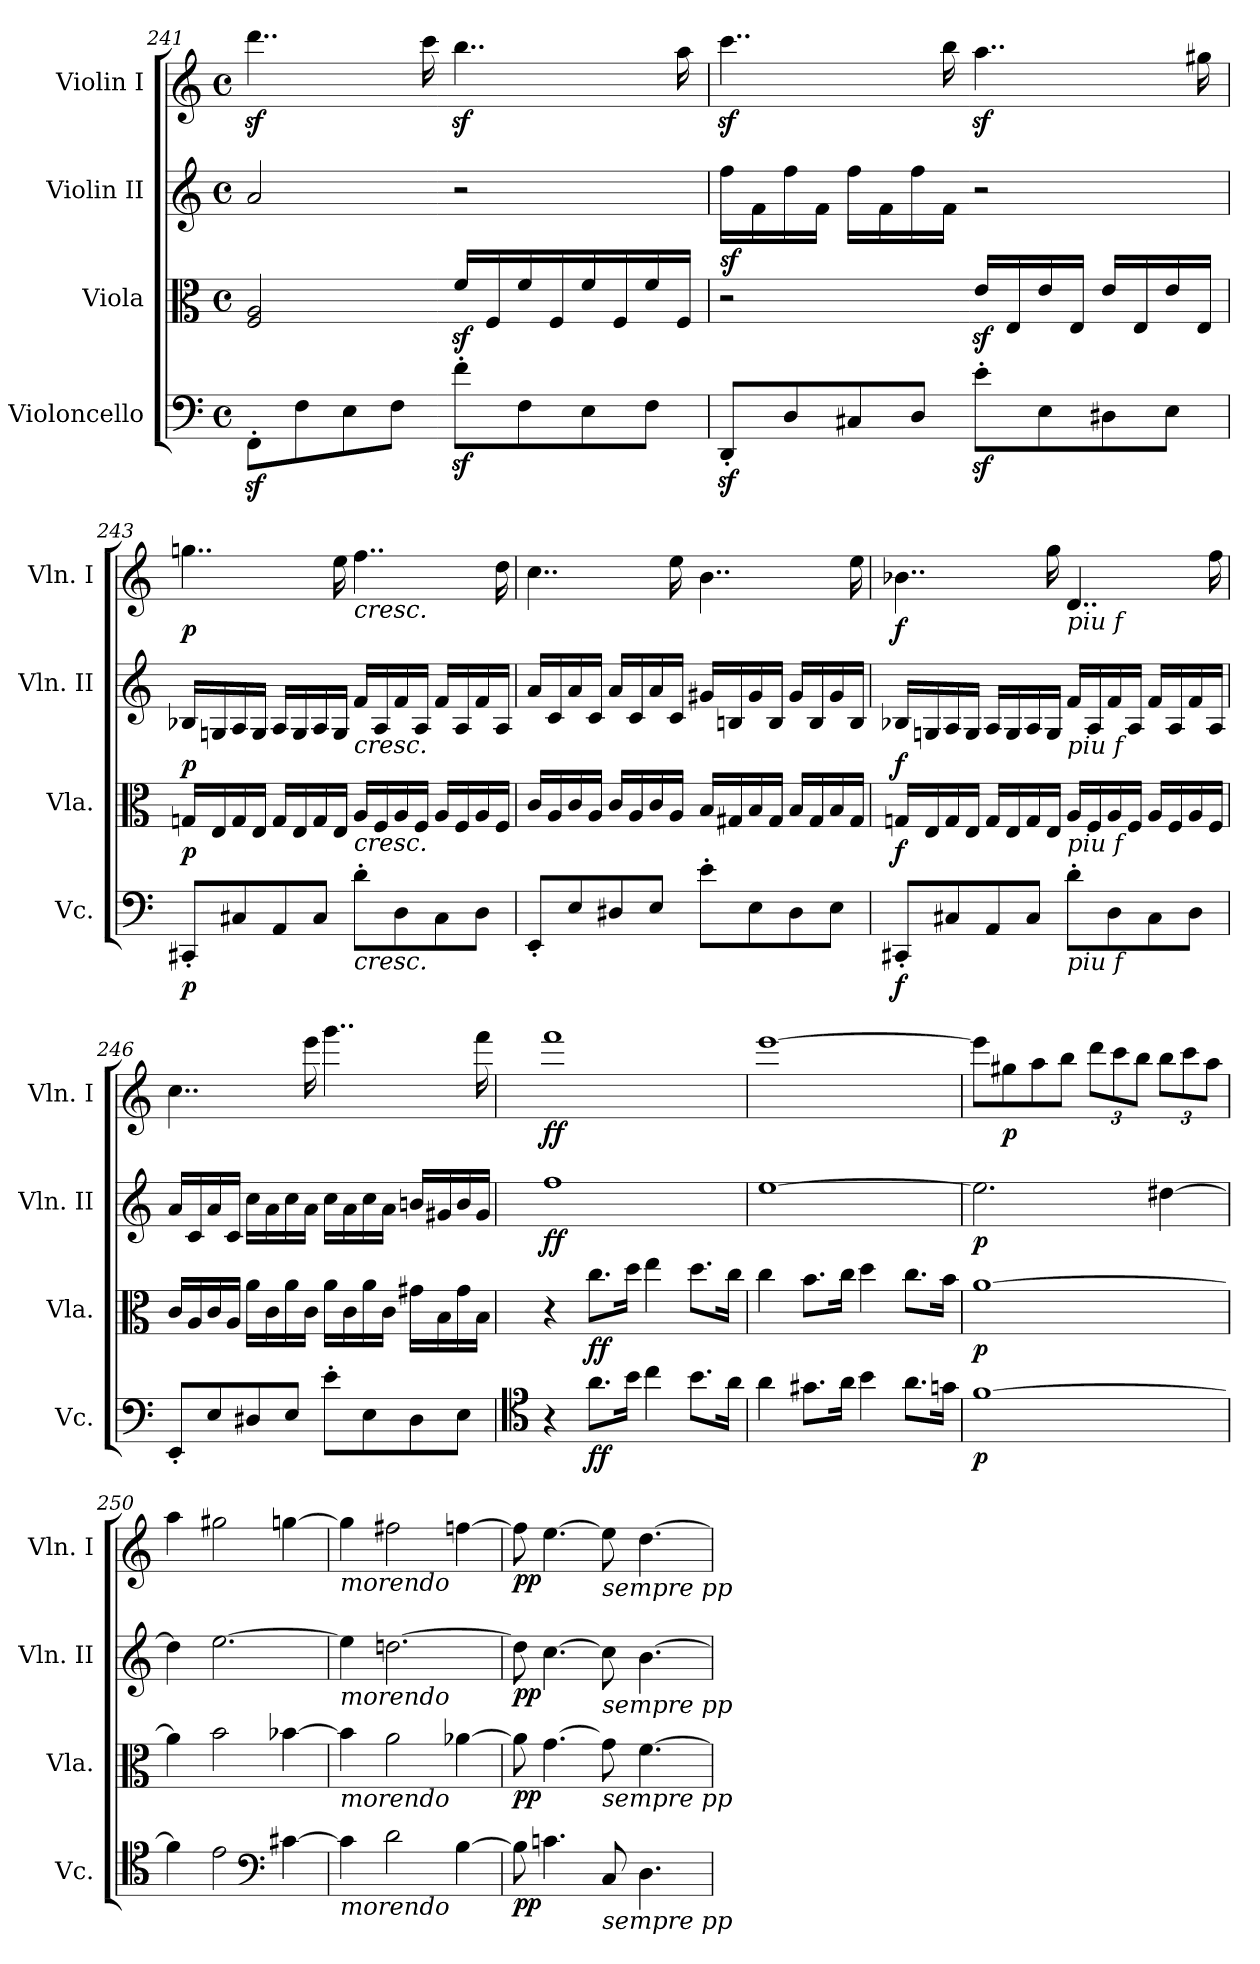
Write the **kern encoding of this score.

**kern	**dynam	**kern	**dynam	**kern	**dynam	**kern	**dynam
*part4	*part4	*part3	*part3	*part2	*part2	*part1	*part1
*staff4	*staff4	*staff3	*staff3	*staff2	*staff2	*staff1	*staff1
*I"Violoncello	*	*I"Viola	*	*I"Violin II	*	*I"Violin I	*
*I'Vc.	*	*I'Vla.	*	*I'Vln. II	*	*I'Vln. I	*
*clefF4	*	*clefC3	*	*clefG2	*	*clefG2	*
*k[]	*	*k[]	*	*k[]	*	*k[]	*
*M4/4	*	*M4/4	*	*M4/4	*	*M4/4	*
*met(c)	*	*met(c)	*	*met(c)	*	*met(c)	*
=241	=241	=241	=241	=241	=241	=241	=241
8FFz<'\L	.	2F/ 2A/	.	2a/	.	4..dddz<\	.
8F\	.	.	.	.	.	.	.
8E\	.	.	.	.	.	.	.
8F\J	.	.	.	.	.	.	.
.	.	.	.	.	.	16ccc\	.
8fz<'\L	.	16fz</LL	.	2r	.	4..bbz<\	.
.	.	16F/	.	.	.	.	.
8F\	.	16f/	.	.	.	.	.
.	.	16F/	.	.	.	.	.
8E\	.	16f/	.	.	.	.	.
.	.	16F/	.	.	.	.	.
8F\J	.	16f/	.	.	.	.	.
.	.	16F/JJ	.	.	.	16aa\	.
=242	=242	=242	=242	=242	=242	=242	=242
!	!	!	!LO:DY:a	!	!	!	!
8DDz<'/L	.	2r	sf	16ff\LL	.	4..cccz<\	.
.	.	.	.	16f\	.	.	.
8D/	.	.	.	16ff\	.	.	.
.	.	.	.	16f\JJ	.	.	.
8C#X/	.	.	.	16ff\LL	.	.	.
.	.	.	.	16f\	.	.	.
8D/J	.	.	.	16ff\	.	.	.
.	.	.	.	16f\JJ	.	16bb\	.
8ez<'\L	.	16ez</LL	.	2r	.	4..aaz<\	.
.	.	16E/	.	.	.	.	.
8E\	.	16e/	.	.	.	.	.
.	.	16E/JJ	.	.	.	.	.
8D#X\	.	16e/LL	.	.	.	.	.
.	.	16E/	.	.	.	.	.
8E\J	.	16e/	.	.	.	.	.
.	.	16E/JJ	.	.	.	16gg#X\	.
!!LO:LB:g=z
=243	=243	=243	=243	=243	=243	=243	=243
!	!LO:DY:b	!	!LO:DY:b	!	!LO:DY:b	!	!LO:DY:b
8CC#X'/L	p	16Gn/LL	p	16B-X/LL	p	4..ggn\	p
.	.	16E/	.	16Gn/	.	.	.
8C#X/	.	16G/	.	16A/	.	.	.
.	.	16E/JJ	.	16G/JJ	.	.	.
8AA/	.	16G/LL	.	16A/LL	.	.	.
.	.	16E/	.	16G/	.	.	.
8C#/J	.	16G/	.	16A/	.	.	.
.	.	16E/JJ	.	16G/JJ	.	16ee\	.
!	!	!	!	!	!	!LO:TX:b:i:t=cresc.	!
!	!	!	!	!LO:TX:b:i:t=cresc.	!	!	!
!	!	!LO:TX:b:i:t=cresc.	!	!	!	!	!
!LO:TX:b:i:t=cresc.	!	!	!	!	!	!	!
8d'\L	.	16A/LL	.	16f/LL	.	4..ff\	.
.	.	16F/	.	16A/	.	.	.
8D\	.	16A/	.	16f/	.	.	.
.	.	16F/JJ	.	16A/JJ	.	.	.
8C#\	.	16A/LL	.	16f/LL	.	.	.
.	.	16F/	.	16A/	.	.	.
8D\J	.	16A/	.	16f/	.	.	.
.	.	16F/JJ	.	16A/JJ	.	16dd\	.
=244	=244	=244	=244	=244	=244	=244	=244
8EE'/L	.	16c/LL	.	16a/LL	.	4..cc\	.
.	.	16A/	.	16c/	.	.	.
8E/	.	16c/	.	16a/	.	.	.
.	.	16A/JJ	.	16c/JJ	.	.	.
8D#X/	.	16c/LL	.	16a/LL	.	.	.
.	.	16A/	.	16c/	.	.	.
8E/J	.	16c/	.	16a/	.	.	.
.	.	16A/JJ	.	16c/JJ	.	16ee\	.
8e'\L	.	16B/LL	.	16g#X/LL	.	4..b\	.
.	.	16G#X/	.	16Bn/	.	.	.
8E\	.	16B/	.	16g#/	.	.	.
.	.	16G#/JJ	.	16B/JJ	.	.	.
8D#\	.	16B/LL	.	16g#/LL	.	.	.
.	.	16G#/	.	16B/	.	.	.
8E\J	.	16B/	.	16g#/	.	.	.
.	.	16G#/JJ	.	16B/JJ	.	16ee\	.
!!LO:LB:g=z
=245	=245	=245	=245	=245	=245	=245	=245
!	!LO:DY:b	!	!LO:DY:b	!	!LO:DY:b	!	!LO:DY:b
8CC#X'/L	f	16Gn/LL	f	16B-X/LL	f	4..b-X\	f
.	.	16E/	.	16Gn/	.	.	.
8C#X/	.	16G/	.	16A/	.	.	.
.	.	16E/JJ	.	16G/JJ	.	.	.
8AA/	.	16G/LL	.	16A/LL	.	.	.
.	.	16E/	.	16G/	.	.	.
8C#/J	.	16G/	.	16A/	.	.	.
.	.	16E/JJ	.	16G/JJ	.	16gg\	.
!	!	!	!	!	!	!LO:TX:b:i:t=piu f	!
!	!	!	!	!LO:TX:b:i:t=piu f	!	!	!
!	!	!LO:TX:b:i:t=piu f	!	!	!	!	!
!LO:TX:b:i:t=piu f	!	!	!	!	!	!	!
8d'\L	.	16A/LL	.	16f/LL	.	4..d/	.
.	.	16F/	.	16A/	.	.	.
8D\	.	16A/	.	16f/	.	.	.
.	.	16F/JJ	.	16A/JJ	.	.	.
8C#\	.	16A/LL	.	16f/LL	.	.	.
.	.	16F/	.	16A/	.	.	.
8D\J	.	16A/	.	16f/	.	.	.
.	.	16F/JJ	.	16A/JJ	.	16ff\	.
=246	=246	=246	=246	=246	=246	=246	=246
8EE'/L	.	16c/LL	.	16a/LL	.	4..cc\	.
.	.	16A/	.	16c/	.	.	.
8E/	.	16c/	.	16a/	.	.	.
.	.	16A/JJ	.	16c/JJ	.	.	.
8D#X/	.	16a\LL	.	16cc\LL	.	.	.
.	.	16c\	.	16a\	.	.	.
8E/J	.	16a\	.	16cc\	.	.	.
.	.	16c\JJ	.	16a\JJ	.	16eee\	.
8e'\L	.	16a\LL	.	16cc\LL	.	4..ggg\	.
.	.	16c\	.	16a\	.	.	.
8E\	.	16a\	.	16cc\	.	.	.
.	.	16c\JJ	.	16a\JJ	.	.	.
8D#\	.	16g#X\LL	.	16bn/LL	.	.	.
.	.	16B\	.	16g#X/	.	.	.
8E\J	.	16g#\	.	16b/	.	.	.
.	.	16B\JJ	.	16g#/JJ	.	16fff\	.
=247	=247	=247	=247	=247	=247	=247	=247
*clefC4	*	*	*	*	*	*	*
!	!	!	!	!	!LO:DY:b	!	!LO:DY:b
4r	.	4r	.	1ff	ff	1fff	ff
!	!LO:DY:b	!	!LO:DY:b	!	!	!	!
8.a\L	ff	8.cc\L	ff	.	.	.	.
16b\Jk	.	16dd\Jk	.	.	.	.	.
4cc\	.	4ee\	.	.	.	.	.
8.b\L	.	8.dd\L	.	.	.	.	.
16a\Jk	.	16cc\Jk	.	.	.	.	.
!!LO:LB:g=z
=248	=248	=248	=248	=248	=248	=248	=248
4a\	.	4cc\	.	[1ee	.	[1eee	.
8.g#X\L	.	8.b\L	.	.	.	.	.
16a\Jk	.	16cc\Jk	.	.	.	.	.
4b\	.	4dd\	.	.	.	.	.
8.a\L	.	8.cc\L	.	.	.	.	.
16gn\Jk	.	16b\Jk	.	.	.	.	.
=249	=249	=249	=249	=249	=249	=249	=249
!	!LO:DY:b	!	!LO:DY:b	!	!LO:DY:b	!	!
[1f	p	[1a	p	2.ee\]	p	8eee\L]	.
!	!	!	!	!	!	!	!LO:DY:b
.	.	.	.	.	.	8gg#X\	p
.	.	.	.	.	.	8aa\	.
.	.	.	.	.	.	8bb\J	.
*	*	*	*	*	*	*Xbrackettup	*
.	.	.	.	.	.	12ddd\L	.
.	.	.	.	.	.	12ccc\	.
.	.	.	.	.	.	12bb\J	.
.	.	.	.	[4dd#X\	.	12bb\L	.
.	.	.	.	.	.	12ccc\	.
.	.	.	.	.	.	12aa\J	.
=250	=250	=250	=250	=250	=250	=250	=250
4f\]	.	4a\]	.	4dd#\]	.	4aa\	.
2e\	.	2b\	.	[2.ee\	.	2gg#X\	.
*clefF4	*	*	*	*	*	*	*
[4c#X\	.	[4b-X\	.	.	.	[4ggn\	.
=251	=251	=251	=251	=251	=251	=251	=251
!	!	!	!	!	!	!LO:TX:b:i:t=morendo	!
!	!	!	!	!LO:TX:b:i:t=morendo	!	!	!
!	!	!LO:TX:b:i:t=morendo	!	!	!	!	!
!LO:TX:b:i:t=morendo	!	!	!	!	!	!	!
4c#\]	.	4b-\]	.	4ee\]	.	4gg\]	.
2d\	.	2a\	.	[2.ddn\	.	2ff#X\	.
[4B\	.	[4a-X\	.	.	.	[4ffn\	.
=252	=252	=252	=252	=252	=252	=252	=252
!	!LO:DY:b	!	!LO:DY:b	!	!LO:DY:b	!	!LO:DY:b
8B\]	pp	8a-\]	pp	8dd\]	pp	8ff\]	pp
4.cn\	.	[4.g\	.	[4.cc\	.	[4.ee\	.
!	!	!	!	!	!	!LO:TX:b:i:t=sempre pp	!
!	!	!	!	!LO:TX:b:i:t=sempre pp	!	!	!
!	!	!LO:TX:b:i:t=sempre pp	!	!	!	!	!
!LO:TX:b:i:t=sempre pp	!	!	!	!	!	!	!
8C/	.	8g\]	.	8cc\]	.	8ee\]	.
4.D\	.	[4.f\	.	[4.b\	.	[4.dd\	.
=	=	=	=	=	=	=	=
*-	*-	*-	*-	*-	*-	*-	*-
